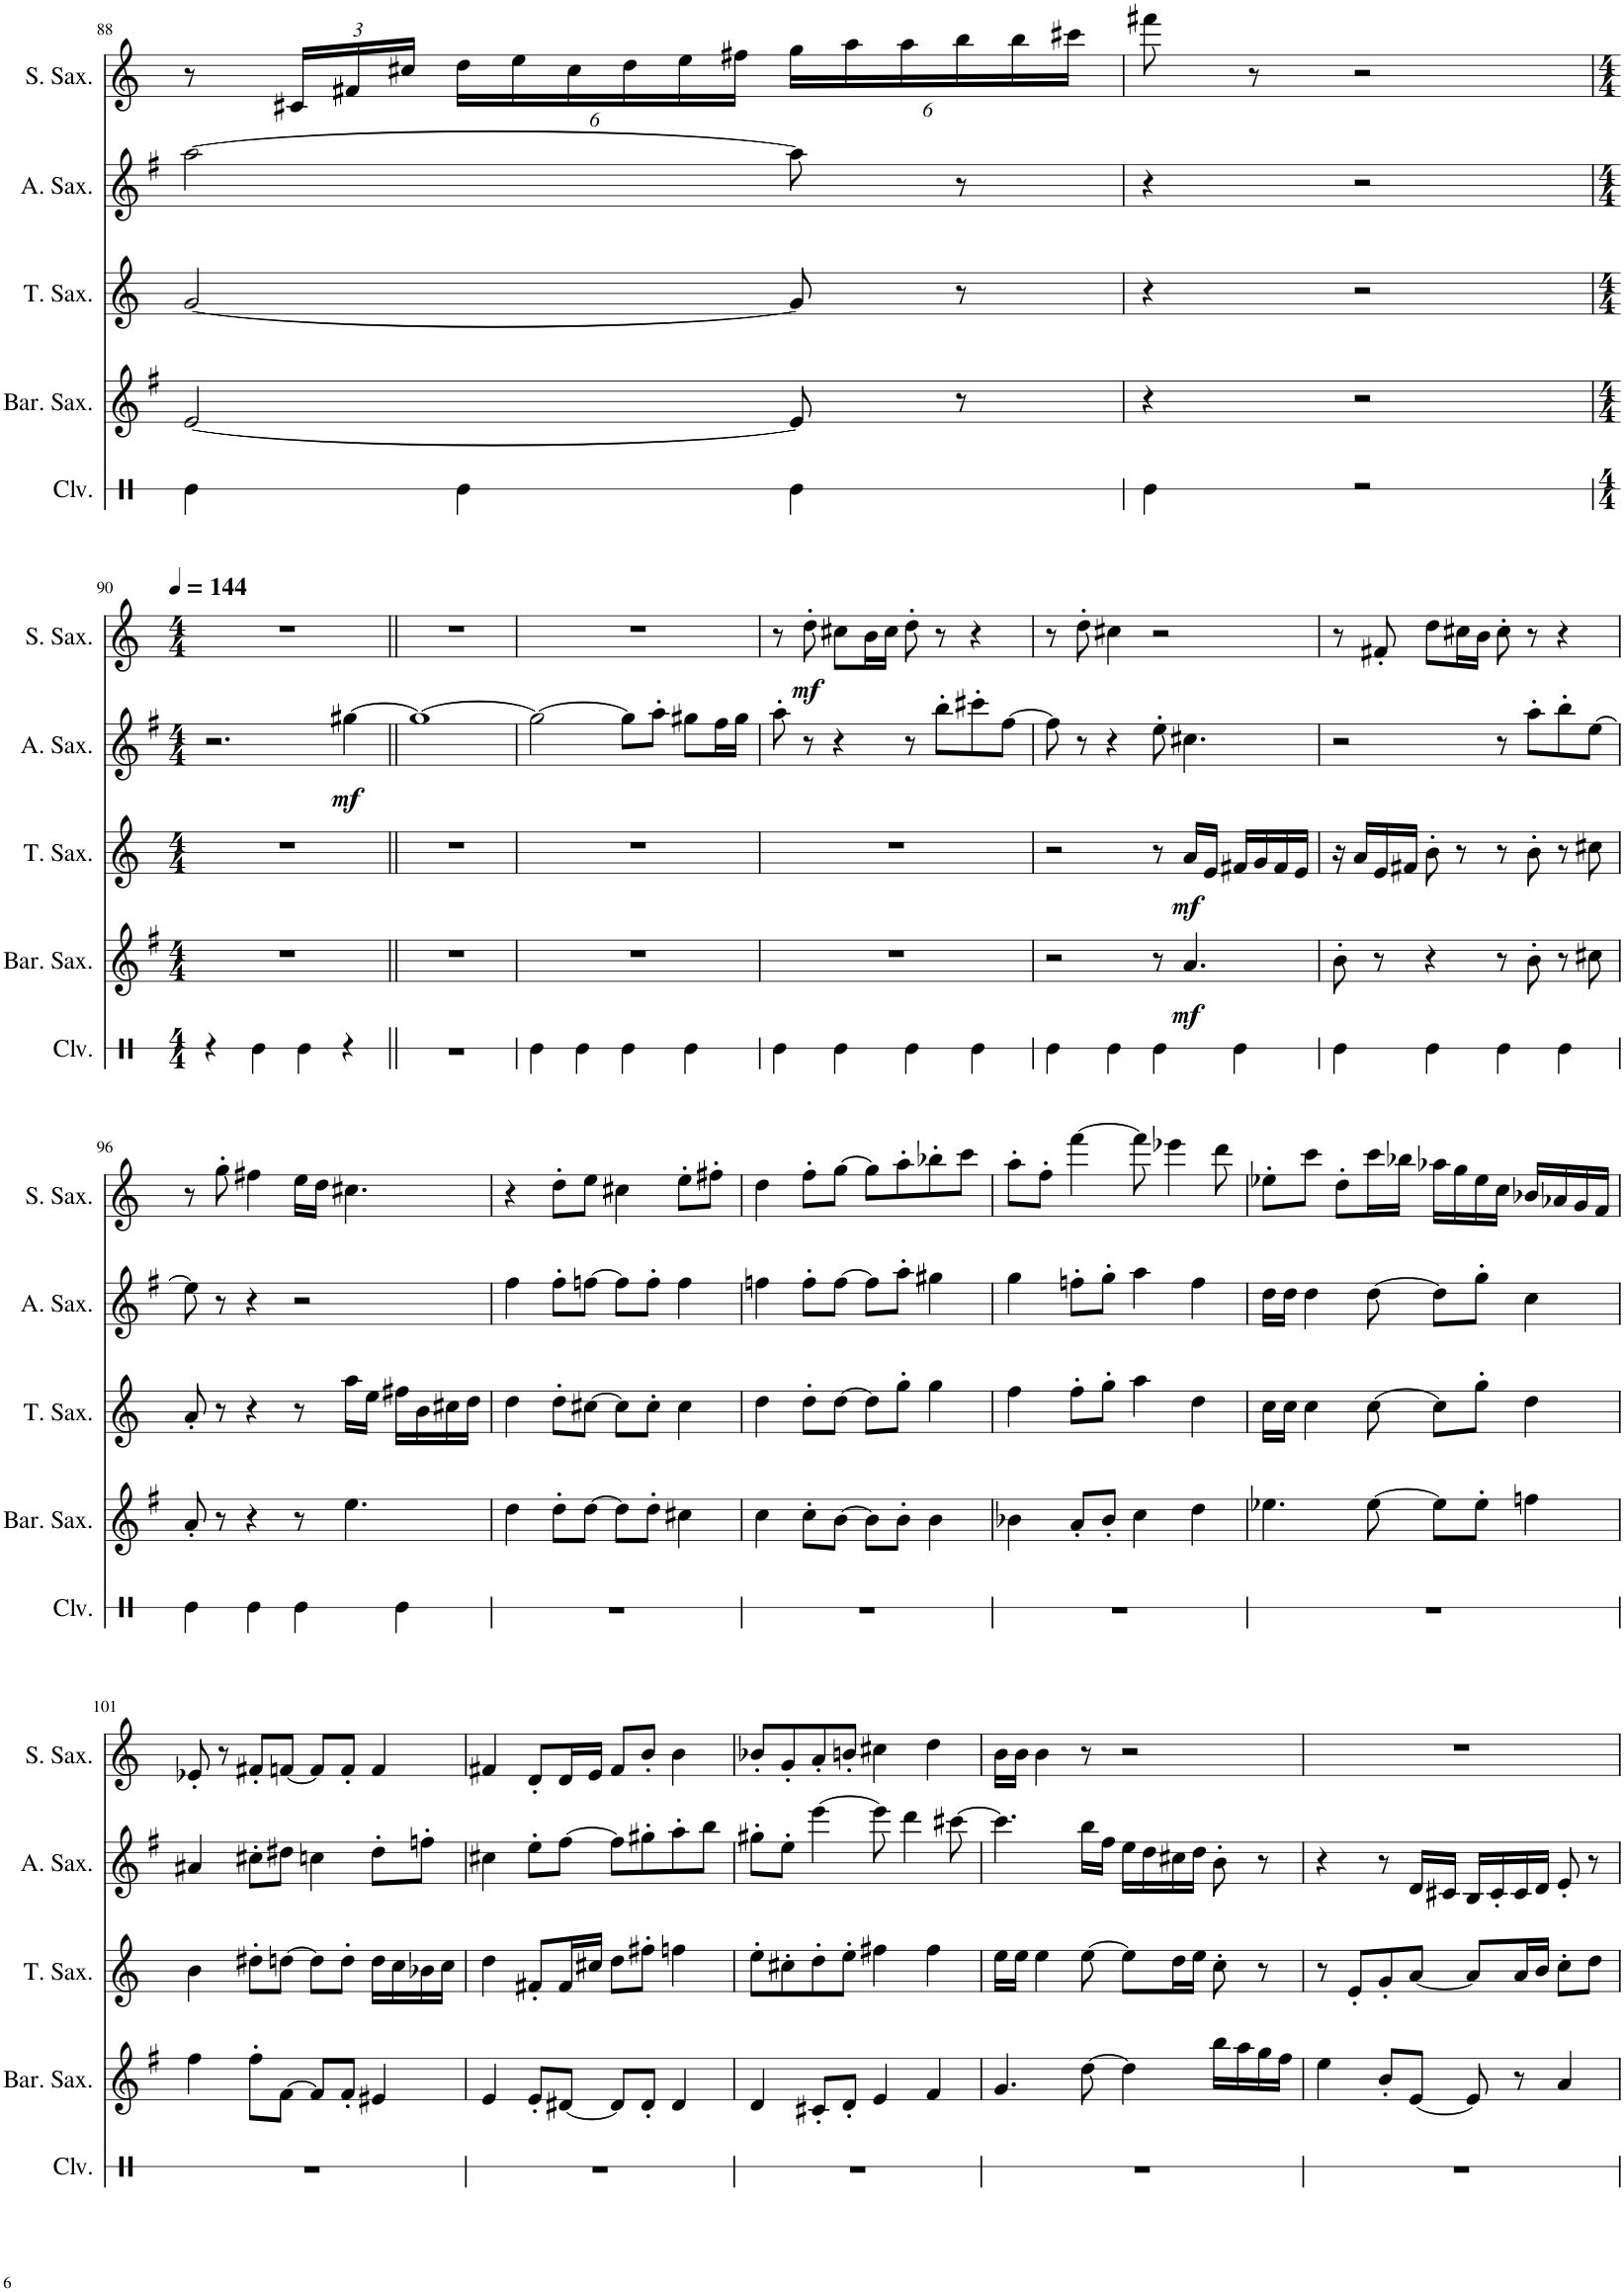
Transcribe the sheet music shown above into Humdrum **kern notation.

**kern	**kern	**dynam	**kern	**dynam	**kern	**dynam	**kern	**dynam
*part5	*part4	*part4	*part3	*part3	*part2	*part2	*part1	*part1
*staff5	*staff4	*staff4	*staff3	*staff3	*staff2	*staff2	*staff1	*staff1
*I"クラベス	*I"バリトンサックス	*	*I"テナーサックス	*	*I"アルトサックス	*	*I"ソプラノサックス	*
!!LO:PB:g=z
*clefX	*clefG2	*	*clefG2	*	*clefG2	*	*clefG2	*
*	*Trd12c21	*	*Trd8c14	*	*Trd5c9	*	*Trd1c2	*
*k[]	*k[f#]	*	*k[]	*	*k[f#]	*	*k[]	*
*M3/4	*M3/4	*	*M3/4	*	*M3/4	*	*M3/4	*
=88	=88	=88	=88	=88	=88	=88	=88	=88
4Re\	[2e/	.	[2g/	.	[2aa\	.	8r	.
*	*	*	*	*	*	*	*Xbrackettup	*
.	.	.	.	.	.	.	24c#X/LL	.
.	.	.	.	.	.	.	24f#X/	.
.	.	.	.	.	.	.	24cc#X/JJ	.
4Re\	.	.	.	.	.	.	24dd\LL	.
.	.	.	.	.	.	.	24ee\	.
.	.	.	.	.	.	.	24cc#\	.
.	.	.	.	.	.	.	24dd\	.
.	.	.	.	.	.	.	24ee\	.
.	.	.	.	.	.	.	24ff#X\JJ	.
4Re\	8e/]	.	8g/]	.	8aa\]	.	24gg\LL	.
.	.	.	.	.	.	.	24aa\	.
.	.	.	.	.	.	.	24aa\	.
.	8r	.	8r	.	8r	.	24bb\	.
.	.	.	.	.	.	.	24bb\	.
.	.	.	.	.	.	.	24ccc#X\JJ	.
=89	=89	=89	=89	=89	=89	=89	=89	=89
4Re\	4r	.	4r	.	4r	.	8fff#X\	.
.	.	.	.	.	.	.	8r	.
2r	2r	.	2r	.	2r	.	2r	.
!!LO:LB:g=z
=90	=90	=90	=90	=90	=90	=90	=90	=90
*M4/4	*M4/4	*	*M4/4	*	*M4/4	*	*M4/4	*
*	*	*	*	*	*	*	*MM144	*
4r	1r	.	1r	.	2.r	.	1r	.
4Re\	.	.	.	.	.	.	.	.
4Re\	.	.	.	.	.	.	.	.
!	!	!	!	!	!	!LO:DY:b	!	!
4r	.	.	.	.	[4gg#X\	mf	.	.
=91||	=91||	=91||	=91||	=91||	=91||	=91||	=91||	=91||
1r	1r	.	1r	.	1gg#_	.	1r	.
=92	=92	=92	=92	=92	=92	=92	=92	=92
4Re\	1r	.	1r	.	2gg#\_	.	1r	.
4Re\	.	.	.	.	.	.	.	.
4Re\	.	.	.	.	8gg#\L]	.	.	.
.	.	.	.	.	8aa'\J	.	.	.
4Re\	.	.	.	.	8gg#X\L	.	.	.
.	.	.	.	.	16ff#\L	.	.	.
.	.	.	.	.	16gg#\JJ	.	.	.
=93	=93	=93	=93	=93	=93	=93	=93	=93
4Re\	1r	.	1r	.	8aa'\	.	8r	.
!	!	!	!	!	!	!	!	!LO:DY:b
.	.	.	.	.	8r	.	8dd'\	mf
4Re\	.	.	.	.	4r	.	8cc#X\L	.
.	.	.	.	.	.	.	16b\L	.
.	.	.	.	.	.	.	16cc#\JJ	.
4Re\	.	.	.	.	8r	.	8dd'\	.
.	.	.	.	.	8bb'\L	.	8r	.
4Re\	.	.	.	.	8ccc#X'\	.	4r	.
.	.	.	.	.	[8ff#\J	.	.	.
=94	=94	=94	=94	=94	=94	=94	=94	=94
4Re\	2r	.	2r	.	8ff#\]	.	8r	.
.	.	.	.	.	8r	.	8dd'\	.
4Re\	.	.	.	.	4r	.	4cc#X\	.
4Re\	8r	.	8r	.	8ee'\	.	2r	.
!	!	!LO:DY:b	!	!LO:DY:b	!	!	!	!
.	4.a/	mf	16a/LL	mf	4.cc#X\	.	.	.
.	.	.	16e/JJ	.	.	.	.	.
4Re\	.	.	16f#X/LL	.	.	.	.	.
.	.	.	16g/	.	.	.	.	.
.	.	.	16f#/	.	.	.	.	.
.	.	.	16e/JJ	.	.	.	.	.
=95	=95	=95	=95	=95	=95	=95	=95	=95
4Re\	8b'\	.	16r	.	2r	.	8r	.
.	.	.	16a/LL	.	.	.	.	.
.	8r	.	16e/	.	.	.	8f#X'/	.
.	.	.	16f#X/JJ	.	.	.	.	.
4Re\	4r	.	8b'\	.	.	.	8dd\L	.
.	.	.	8r	.	.	.	16cc#X\L	.
.	.	.	.	.	.	.	16b\JJ	.
4Re\	8r	.	8r	.	8r	.	8cc#'\	.
.	8b'\	.	8b'\	.	8aa'\L	.	8r	.
4Re\	8r	.	8r	.	8bb'\	.	4r	.
.	8cc#X\	.	8cc#X\	.	[8ee\J	.	.	.
!!LO:LB:g=z
=96	=96	=96	=96	=96	=96	=96	=96	=96
4Re\	8a'/	.	8a'/	.	8ee\]	.	8r	.
.	8r	.	8r	.	8r	.	8gg'\	.
4Re\	4r	.	4r	.	4r	.	4ff#X\	.
4Re\	8r	.	8r	.	2r	.	16ee\LL	.
.	.	.	.	.	.	.	16dd\JJ	.
.	4.ee\	.	16aa\LL	.	.	.	4.cc#X\	.
.	.	.	16ee\JJ	.	.	.	.	.
4Re\	.	.	16ff#X\LL	.	.	.	.	.
.	.	.	16b\	.	.	.	.	.
.	.	.	16cc#X\	.	.	.	.	.
.	.	.	16dd\JJ	.	.	.	.	.
=97	=97	=97	=97	=97	=97	=97	=97	=97
1r	4dd\	.	4dd\	.	4ff#\	.	4r	.
.	8dd'\L	.	8dd'\L	.	8ff#'\L	.	8dd'\L	.
.	[8dd\J	.	[8cc#X\J	.	[8ffn\J	.	8ee\J	.
.	8dd\L]	.	8cc#\L]	.	8ff\L]	.	4cc#X\	.
.	8dd'\J	.	8cc#'\J	.	8ff'\J	.	.	.
.	4cc#X\	.	4cc#\	.	4ff\	.	8ee'\L	.
.	.	.	.	.	.	.	8ff#X'\J	.
=98	=98	=98	=98	=98	=98	=98	=98	=98
1r	4cc\	.	4dd\	.	4ffn\	.	4dd\	.
.	8cc'\L	.	8dd'\L	.	8ff'\L	.	8ff'\L	.
.	[8b\J	.	[8dd\J	.	[8ff\J	.	[8gg\J	.
.	8b\L]	.	8dd\L]	.	8ff\L]	.	8gg\L]	.
.	8b'\J	.	8gg'\J	.	8aa'\J	.	8aa'\	.
.	4b\	.	4gg\	.	4gg#X\	.	8bb-X'\	.
.	.	.	.	.	.	.	8ccc\J	.
=99	=99	=99	=99	=99	=99	=99	=99	=99
1r	4b-X\	.	4ff\	.	4gg\	.	8aa'\L	.
.	.	.	.	.	.	.	8ff'\J	.
.	8a'/L	.	8ff'\L	.	8ffn'\L	.	[4fff\	.
.	8b-'/J	.	8gg'\J	.	8gg'\J	.	.	.
.	4cc\	.	4aa\	.	4aa\	.	8fff\]	.
.	.	.	.	.	.	.	4eee-X\	.
.	4dd\	.	4dd\	.	4ff\	.	.	.
.	.	.	.	.	.	.	8ddd\	.
=100	=100	=100	=100	=100	=100	=100	=100	=100
1r	4.ee-X\	.	16cc\LL	.	16dd\LL	.	8ee-X'\L	.
.	.	.	16cc\JJ	.	16dd\JJ	.	.	.
.	.	.	4cc\	.	4dd\	.	8ccc\J	.
.	.	.	.	.	.	.	8dd'\L	.
.	[8ee-\	.	[8cc\	.	[8dd\	.	16ccc\L	.
.	.	.	.	.	.	.	16bb-X\JJ	.
.	8ee-\L]	.	8cc\L]	.	8dd\L]	.	16aa-X\LL	.
.	.	.	.	.	.	.	16gg\	.
.	8ee-'\J	.	8gg'\J	.	8gg'\J	.	16ee-\	.
.	.	.	.	.	.	.	16cc\JJ	.
.	4ffn\	.	4dd\	.	4cc\	.	16b-X/LL	.
.	.	.	.	.	.	.	16a-X/	.
.	.	.	.	.	.	.	16g/	.
.	.	.	.	.	.	.	16f/JJ	.
!!LO:LB:g=z
=101	=101	=101	=101	=101	=101	=101	=101	=101
1r	4ff#\	.	4b\	.	4a#X/	.	8e-X'/	.
.	.	.	.	.	.	.	8r	.
.	8ff#'\L	.	8dd#X'\L	.	8cc#X'\L	.	8f#X'/L	.
.	[8f#\J	.	[8ddn\J	.	8dd#X\J	.	[8fn/J	.
.	8f#/L]	.	8dd\L]	.	4ccn\	.	8f/L]	.
.	8f#'/J	.	8dd'\J	.	.	.	8f'/J	.
.	4e#X/	.	16dd\LL	.	8dd#'\L	.	4f/	.
.	.	.	16cc\	.	.	.	.	.
.	.	.	16b-X\	.	8ffn'\J	.	.	.
.	.	.	16cc\JJ	.	.	.	.	.
=102	=102	=102	=102	=102	=102	=102	=102	=102
1r	4e/	.	4dd\	.	4cc#X\	.	4f#X/	.
.	8e'/L	.	8f#X'/L	.	8ee'\L	.	8d'/L	.
.	[8d#X/J	.	16f#/L	.	[8ff#\J	.	16d/L	.
.	.	.	16cc#X/JJ	.	.	.	16e/JJ	.
.	8d#/L]	.	8dd\L	.	8ff#\L]	.	8f#/L	.
.	8d#'/J	.	8ff#X'\J	.	8gg#X'\	.	8b'/J	.
.	4d#/	.	4ffn\	.	8aa'\	.	4b\	.
.	.	.	.	.	8bb\J	.	.	.
=103	=103	=103	=103	=103	=103	=103	=103	=103
1r	4d/	.	8ee'\L	.	8gg#X'\L	.	8b-X'/L	.
.	.	.	8cc#X'\	.	8ee'\J	.	8g'/	.
.	8c#X'/L	.	8dd'\	.	[4eee\	.	8a'/	.
.	8d'/J	.	8ee'\J	.	.	.	8bn'/J	.
.	4e/	.	4ff#X\	.	8eee\]	.	4cc#X\	.
.	.	.	.	.	4ddd\	.	.	.
.	4f#/	.	4ff#\	.	.	.	4dd\	.
.	.	.	.	.	[8ccc#X\	.	.	.
=104	=104	=104	=104	=104	=104	=104	=104	=104
1r	4.g/	.	16ee\LL	.	4.ccc#\]	.	16b\LL	.
.	.	.	16ee\JJ	.	.	.	16b\JJ	.
.	.	.	4ee\	.	.	.	4b\	.
.	[8dd\	.	[8ee\	.	16bb\LL	.	8r	.
.	.	.	.	.	16ff#\JJ	.	.	.
.	4dd\]	.	8ee\L]	.	16ee\LL	.	2r	.
.	.	.	.	.	16dd\	.	.	.
.	.	.	16dd\L	.	16cc#X\	.	.	.
.	.	.	16ee\JJ	.	16dd\JJ	.	.	.
.	16bb\LL	.	8cc'\	.	8b'\	.	.	.
.	16aa\	.	.	.	.	.	.	.
.	16gg\	.	8r	.	8r	.	.	.
.	16ff#\JJ	.	.	.	.	.	.	.
=105	=105	=105	=105	=105	=105	=105	=105	=105
1r	4ee\	.	8r	.	4r	.	1r	.
.	.	.	8e'/L	.	.	.	.	.
.	8b'/L	.	8g'/	.	8r	.	.	.
.	[8e/J	.	[8a/J	.	16d/LL	.	.	.
.	.	.	.	.	16c#X/JJ	.	.	.
.	8e/]	.	8a/L]	.	16B/LL	.	.	.
.	.	.	.	.	16c#'/	.	.	.
.	8r	.	16a/L	.	16c#/	.	.	.
.	.	.	16b/JJ	.	16d/JJ	.	.	.
.	4a/	.	8cc'\L	.	8e'/	.	.	.
.	.	.	8dd\J	.	8r	.	.	.
=	=	=	=	=	=	=	=	=
*-	*-	*-	*-	*-	*-	*-	*-	*-
